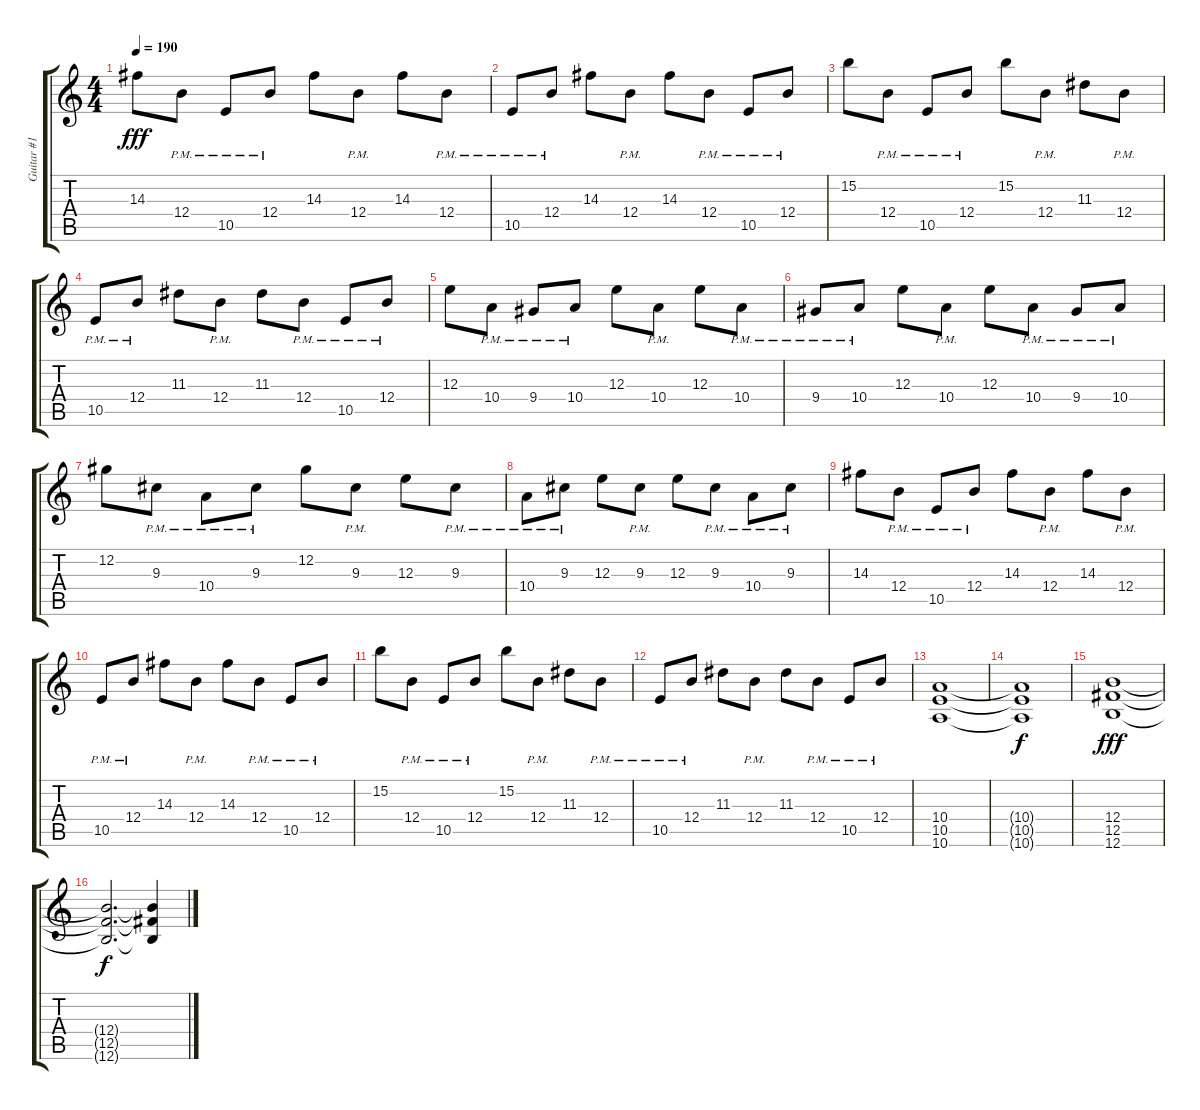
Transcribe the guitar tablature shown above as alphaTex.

\track ("Guitar #1" "Guitar #1") {instrument overdrivenguitar}
\staff {score tabs}
\tuning (Db4 Ab3 E3 B2 Gb2 B1) {hide}
\ts (4 4)
\tempo 190
\clef g2
\ks c
14.3.8{dy fff} 12.4{pm}.8 10.5{pm}.8 12.4{pm}.8 14.3.8 12.4{pm}.8 14.3.8 12.4{pm}.8 |
10.5{pm}.8 12.4{pm}.8 14.3.8 12.4{pm}.8 14.3.8 12.4{pm}.8 10.5{pm}.8 12.4{pm}.8 |
15.2.8 12.4{pm}.8 10.5{pm}.8 12.4{pm}.8 15.2.8 12.4{pm}.8 11.3.8 12.4{pm}.8 |
10.5{pm}.8 12.4{pm}.8 11.3.8 12.4{pm}.8 11.3.8 12.4{pm}.8 10.5{pm}.8 12.4{pm}.8 |
12.3.8 10.4{pm}.8 9.4{pm}.8 10.4{pm}.8 12.3.8 10.4{pm}.8 12.3.8 10.4{pm}.8 |
9.4{pm}.8 10.4{pm}.8 12.3.8 10.4{pm}.8 12.3.8 10.4{pm}.8 9.4{pm}.8 10.4{pm}.8 |
12.2.8 9.3{pm}.8 10.4{pm}.8 9.3{pm}.8 12.2.8 9.3{pm}.8 12.3.8 9.3{pm}.8 |
10.4{pm}.8 9.3{pm}.8 12.3.8 9.3{pm}.8 12.3.8 9.3{pm}.8 10.4{pm}.8 9.3{pm}.8 |
14.3.8 12.4{pm}.8 10.5{pm}.8 12.4{pm}.8 14.3.8 12.4{pm}.8 14.3.8 12.4{pm}.8 |
10.5{pm}.8 12.4{pm}.8 14.3.8 12.4{pm}.8 14.3.8 12.4{pm}.8 10.5{pm}.8 12.4{pm}.8 |
15.2.8 12.4{pm}.8 10.5{pm}.8 12.4{pm}.8 15.2.8 12.4{pm}.8 11.3.8 12.4{pm}.8 |
10.5{pm}.8 12.4{pm}.8 11.3.8 12.4{pm}.8 11.3.8 12.4{pm}.8 10.5{pm}.8 12.4{pm}.8 |
(10.4 10.5 10.6).1 |
(10.4{t} 10.5{t} 10.6{t}).1{dy f} |
(12.4 12.5 12.6).1{dy fff} |
(12.4{t} 12.5{t} 12.6{t}).2{d dy f} (12.4{ss t} 12.5{ss t} 12.6{ss t}).4
